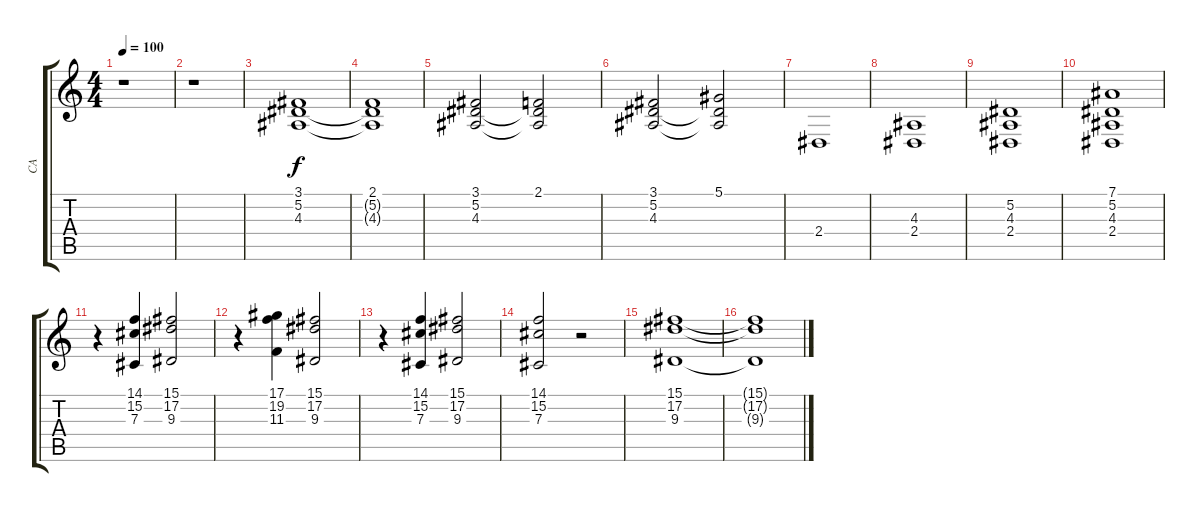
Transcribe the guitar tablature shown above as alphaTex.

\track ("CA" "CA") {instrument choiraahs}
\staff {score tabs}
\tuning (Eb4 Bb3 Gb3 Db3 Ab2 Eb2) {hide}
\ts (4 4)
\tempo 100
\clef g2
\ks c
r.1{dy f} |
r.1 |
(3.1 5.2 4.3).1 |
(2.1 5.2{t} 4.3{t}).1 |
(3.1 5.2 4.3).2 (2.1 5.2{t} 4.3{t}).2 |
(3.1 5.2 4.3).2 (5.1 5.2{t} 4.3{t}).2 |
2.4.1 |
(4.3 2.4).1 |
(5.2 4.3 2.4).1 |
(7.1 5.2 4.3 2.4).1 |
r.4 (14.1 15.2 7.3).4 (15.1 17.2 9.3).2 |
r.4 (17.1 19.2 11.3).4 (15.1 17.2 9.3).2 |
r.4 (14.1 15.2 7.3).4 (15.1 17.2 9.3).2 |
(14.1 15.2 7.3).2 r.2 |
(15.1 17.2 9.3).1 |
(15.1{t} 17.2{t} 9.3{t}).1
